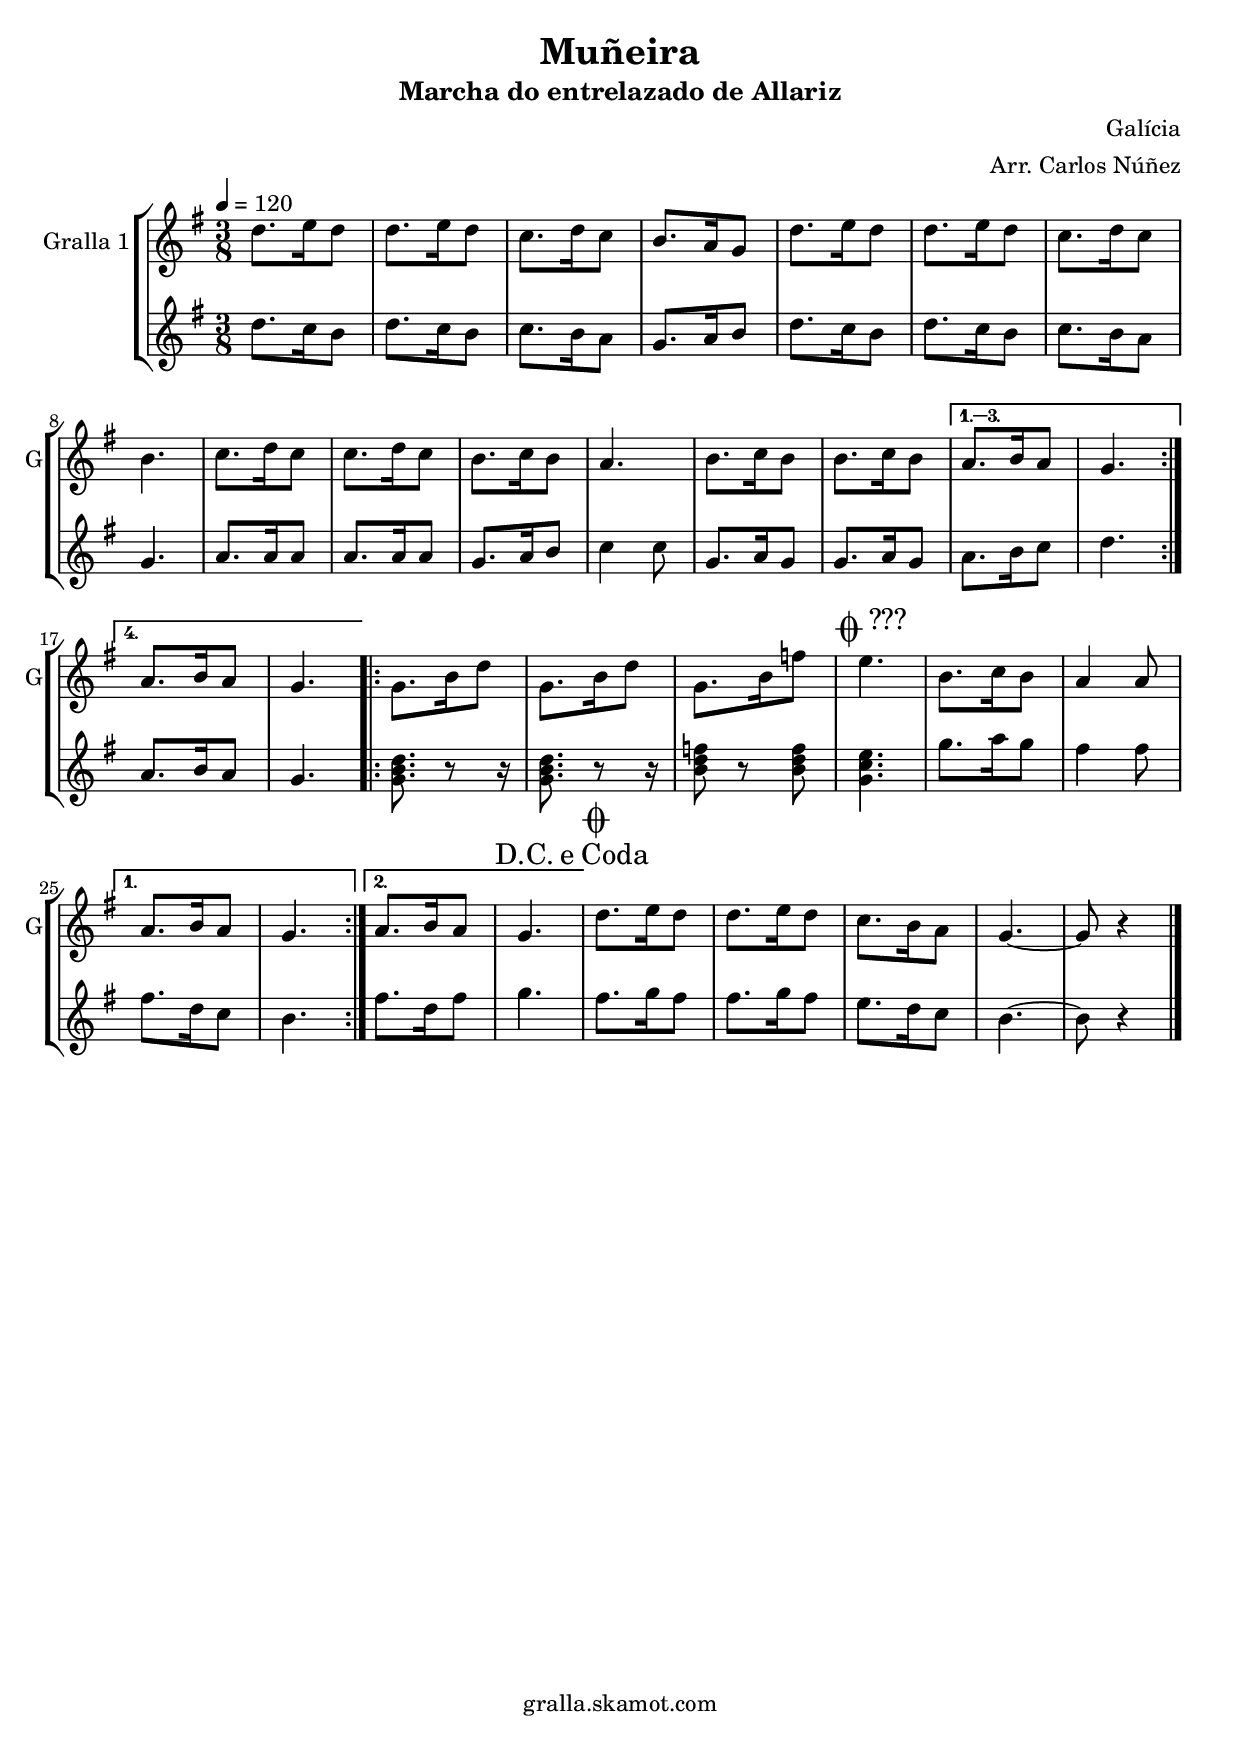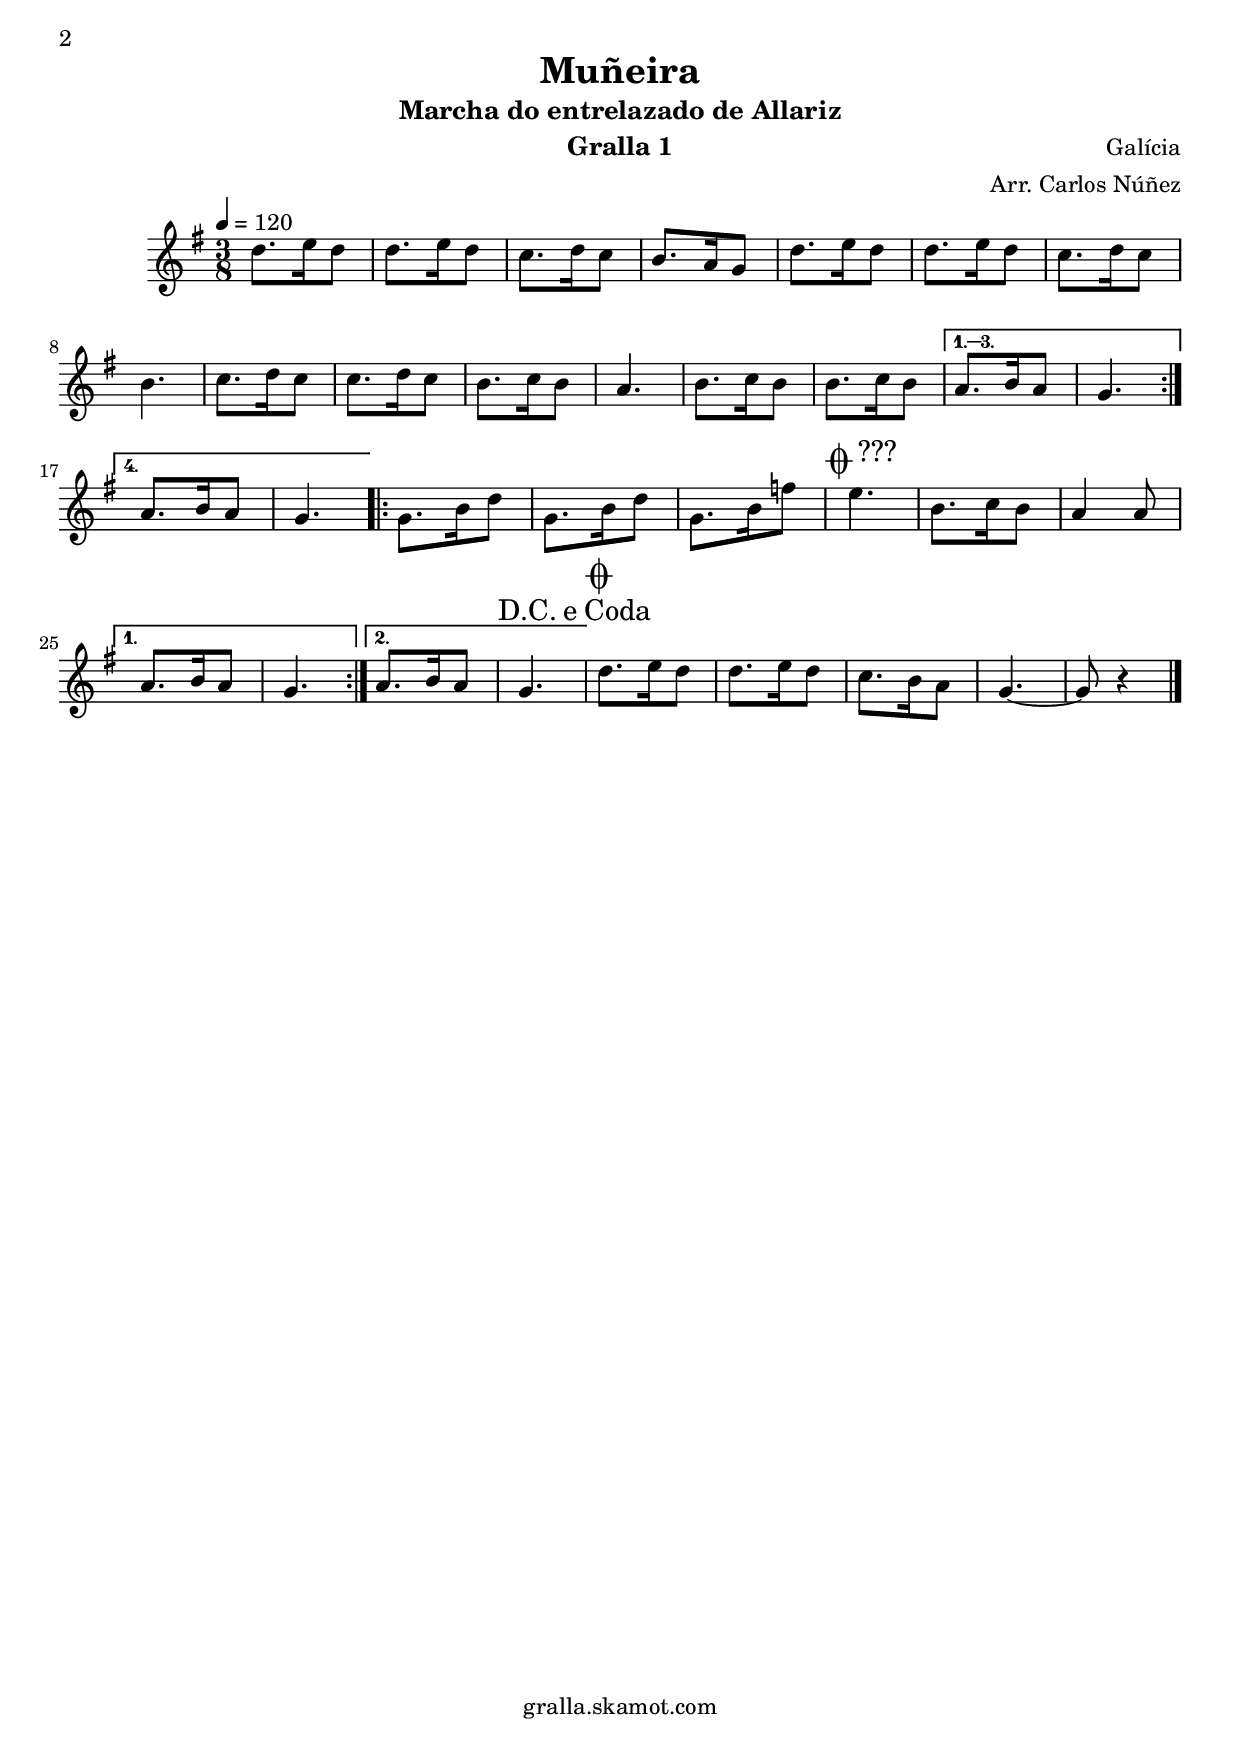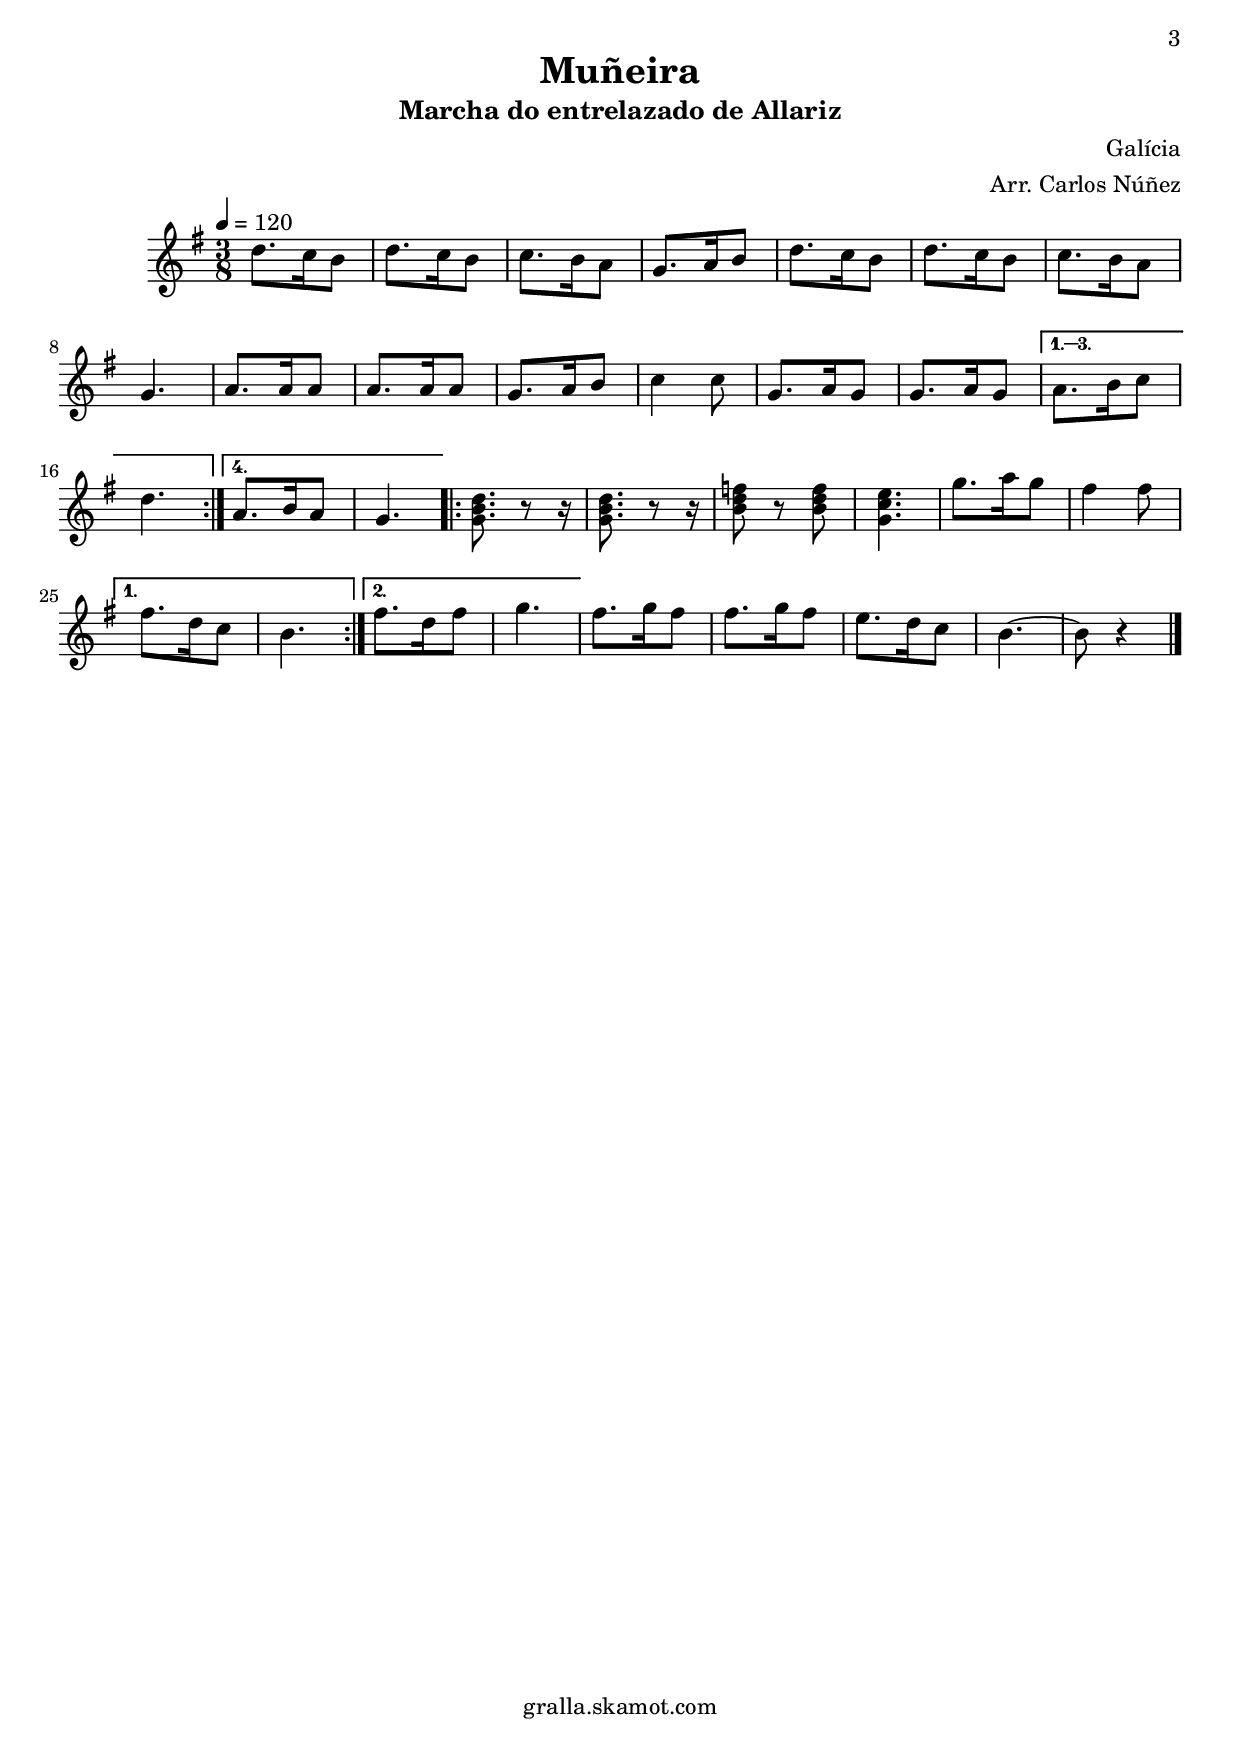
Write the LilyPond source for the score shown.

\version "2.16.2"

\header {
  dedication=""
  title="Muñeira"
  subtitle="Marcha do entrelazado de Allariz"
  subsubtitle=""
  poet=""
  meter=""
  piece=""
  composer="Galícia"
  arranger="Arr. Carlos Núñez"
  opus=""
  instrument=""
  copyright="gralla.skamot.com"
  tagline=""
}

liniaroAa =
\relative d''
{
  \tempo 4=120
  \clef treble
  \key g \major
  \time 3/8
  \repeat volta 4 { d8. e16 d8  |
  d8. e16 d8  |
  c8. d16 c8  |
  b8. a16 g8  |
  %05
  d'8. e16 d8  |
  d8. e16 d8  |
  c8. d16 c8  |
  b4.  |
  c8. d16 c8  |
  %10
  c8. d16 c8  |
  b8. c16 b8  |
  a4.  |
  b8. c16 b8  |
  b8. c16 b8 }
  %15
  \alternative { { a8. b16 a8  |
  g4. }
  { a8. b16 a8  |
  g4. } }
  \repeat volta 2 { g8. b16 d8  |
  %20
  g,8. b16 d8  |
  g,8. b16 f'8  |
  \mark \markup {\musicglyph #"scripts.coda" ???} e4.  |
  b8. c16 b8  |
  a4 a8 }
  %25
  \alternative { { a8. b16 a8  |
  g4. }
  { a8. b16 a8  |
  \mark \markup {D.C. e Coda} g4. } }
  \mark \markup {\musicglyph #"scripts.coda"} d'8. e16 d8  |
  %30
  d8. e16 d8  |
  c8. b16 a8  |
  g4. ~  |
  g8 r4  \bar "|."
}

liniaroAb =
\relative d''
{
  \tempo 4=120
  \clef treble
  \key g \major
  \time 3/8
  \repeat volta 4 { d8. c16 b8  |
  d8. c16 b8  |
  c8. b16 a8  |
  g8. a16 b8  |
  %05
  d8. c16 b8  |
  d8. c16 b8  |
  c8. b16 a8  |
  g4.  |
  a8. a16 a8  |
  %10
  a8. a16 a8  |
  g8. a16 b8  |
  c4 c8  |
  g8. a16 g8  |
  g8. a16 g8 }
  %15
  \alternative { { a8. b16 c8  |
  d4. }
  { a8. b16 a8  |
  g4. } }
  \repeat volta 2 { <g b d>8. r8 r16  | % kompletite
  %20
  <g b d>8. r8 r16  | % kompletite
  <b d f>8 r <b d f>  |
  <g c e>4.  |
  g'8. a16 g8  |
  fis4 fis8 }
  %25
  \alternative { { fis8. d16 c8  |
  b4. }
  { fis'8. d16 fis8  |
  g4. } }
  fis8. g16 fis8  |
  %30
  fis8. g16 fis8  |
  e8. d16 c8  |
  b4. ~  |
  b8 r4  \bar "|."
}

\bookpart {
  \score {
    \new StaffGroup {
      \override Score.RehearsalMark.self-alignment-X = #LEFT
      <<
        \new Staff \with {instrumentName = #"Gralla 1" shortInstrumentName = #"G"} \liniaroAa
        \new Staff \with {instrumentName = #"" shortInstrumentName = #" "} \liniaroAb
      >>
    }
    \layout {}
  }
  \score { \unfoldRepeats
    \new StaffGroup {
      \override Score.RehearsalMark.self-alignment-X = #LEFT
      <<
        \new Staff \with {instrumentName = #"Gralla 1" shortInstrumentName = #"G"} \liniaroAa
        \new Staff \with {instrumentName = #"" shortInstrumentName = #" "} \liniaroAb
      >>
    }
    \midi {
      \set Staff.midiInstrument = "oboe"
      \set DrumStaff.midiInstrument = "drums"
    }
  }
}

\bookpart {
  \header {instrument="Gralla 1"}
  \score {
    \new StaffGroup {
      \override Score.RehearsalMark.self-alignment-X = #LEFT
      <<
        \new Staff \liniaroAa
      >>
    }
    \layout {}
  }
  \score { \unfoldRepeats
    \new StaffGroup {
      \override Score.RehearsalMark.self-alignment-X = #LEFT
      <<
        \new Staff \liniaroAa
      >>
    }
    \midi {
      \set Staff.midiInstrument = "oboe"
      \set DrumStaff.midiInstrument = "drums"
    }
  }
}

\bookpart {
  \header {instrument=""}
  \score {
    \new StaffGroup {
      \override Score.RehearsalMark.self-alignment-X = #LEFT
      <<
        \new Staff \liniaroAb
      >>
    }
    \layout {}
  }
  \score { \unfoldRepeats
    \new StaffGroup {
      \override Score.RehearsalMark.self-alignment-X = #LEFT
      <<
        \new Staff \liniaroAb
      >>
    }
    \midi {
      \set Staff.midiInstrument = "oboe"
      \set DrumStaff.midiInstrument = "drums"
    }
  }
}

